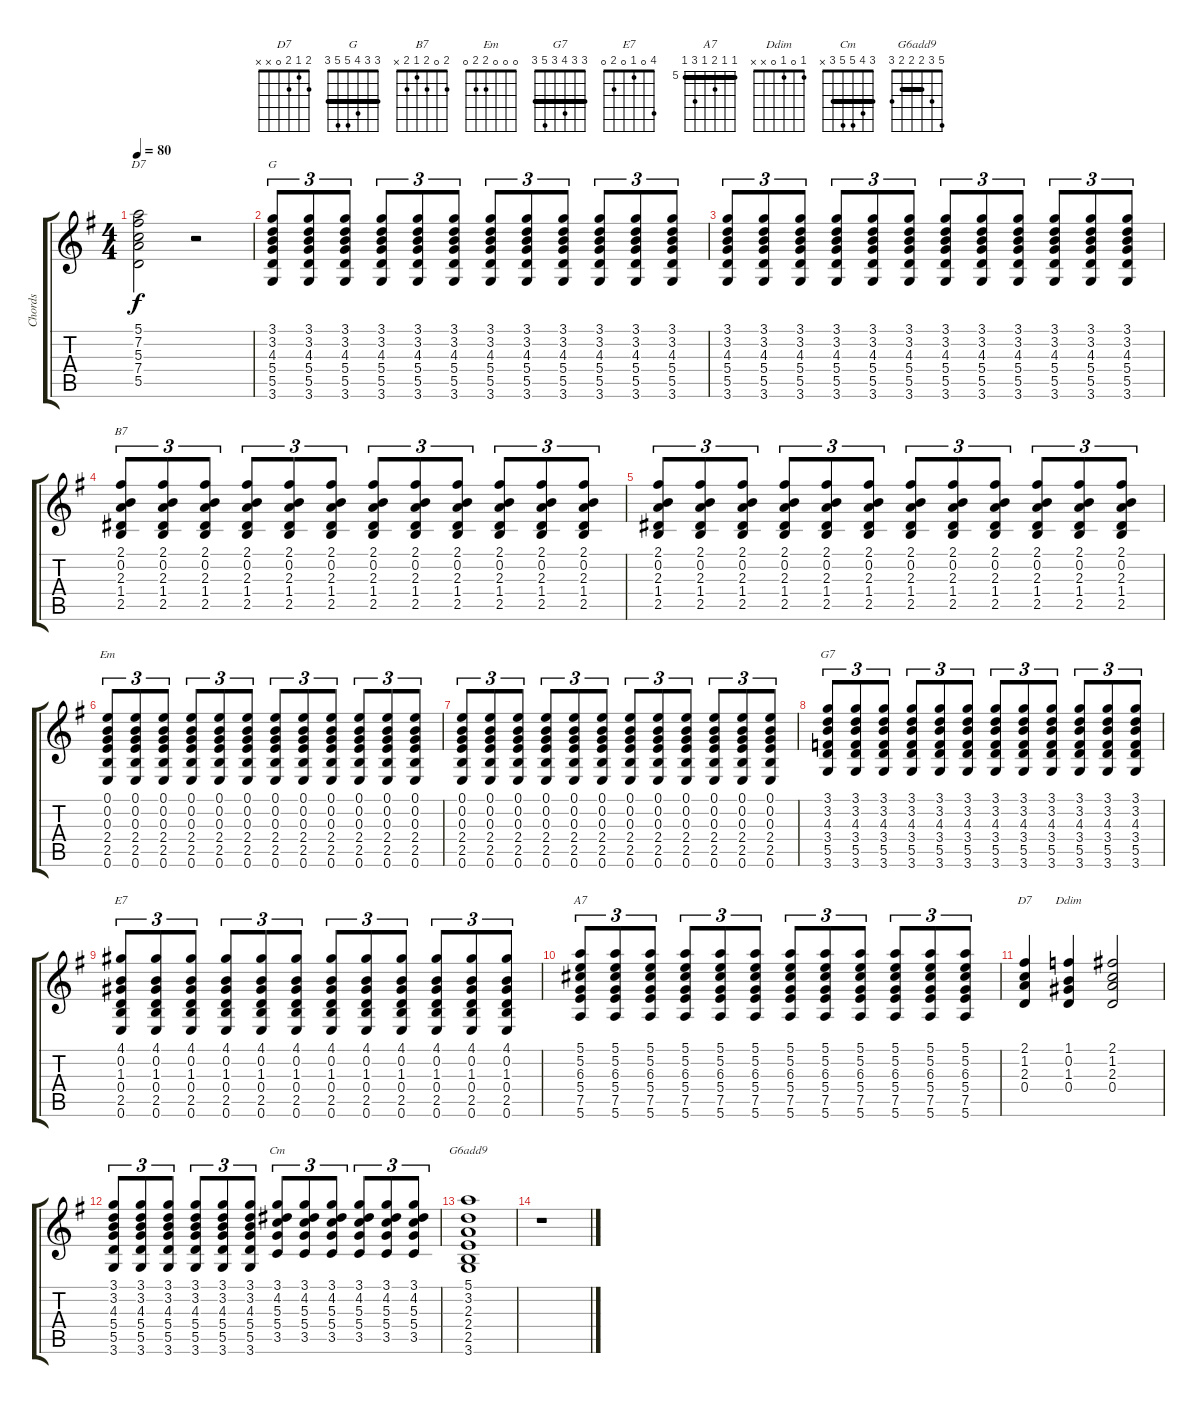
\track ("Chords" "Chords") {instrument electricguitarjazz}
\staff {score tabs}
\tuning (E4 B3 G3 D3 A2 E2) {hide}
\chord ("D7" 5 7 5 7 5 x) {firstfret 5 barre 5}
\chord ("G" 3 3 4 5 5 3) {barre 3}
\chord ("B7" 2 0 2 1 2 x)
\chord ("Em" 0 0 0 2 2 0)
\chord ("G7" 3 3 4 3 5 3) {barre 3}
\chord ("E7" 4 0 1 0 2 0)
\chord ("A7" 5 5 6 5 7 5) {firstfret 5 barre 5}
\chord ("D7" 2 1 2 0 x x)
\chord ("Ddim" 1 0 1 0 x x)
\chord ("Cm" 3 4 5 5 3 x) {barre 3}
\chord ("G6add9" 5 3 2 2 2 3) {barre 2}
\ts (4 4)
\tempo 80
\clef g2
\ks g
(5.1 7.2 5.3 7.4 5.5).2{ch "D7" dy f} r.2 |
(3.1 3.2 4.3 5.4 5.5 3.6).8{tu (3 2) ch "G"} (3.1 3.2 4.3 5.4 5.5 3.6).8{tu (3 2)} (3.1 3.2 4.3 5.4 5.5 3.6).8{tu (3 2)} (3.1 3.2 4.3 5.4 5.5 3.6).8{tu (3 2)} (3.1 3.2 4.3 5.4 5.5 3.6).8{tu (3 2)} (3.1 3.2 4.3 5.4 5.5 3.6).8{tu (3 2)} (3.1 3.2 4.3 5.4 5.5 3.6).8{tu (3 2)} (3.1 3.2 4.3 5.4 5.5 3.6).8{tu (3 2)} (3.1 3.2 4.3 5.4 5.5 3.6).8{tu (3 2)} (3.1 3.2 4.3 5.4 5.5 3.6).8{tu (3 2)} (3.1 3.2 4.3 5.4 5.5 3.6).8{tu (3 2)} (3.1 3.2 4.3 5.4 5.5 3.6).8{tu (3 2)} |
(3.1 3.2 4.3 5.4 5.5 3.6).8{tu (3 2)} (3.1 3.2 4.3 5.4 5.5 3.6).8{tu (3 2)} (3.1 3.2 4.3 5.4 5.5 3.6).8{tu (3 2)} (3.1 3.2 4.3 5.4 5.5 3.6).8{tu (3 2)} (3.1 3.2 4.3 5.4 5.5 3.6).8{tu (3 2)} (3.1 3.2 4.3 5.4 5.5 3.6).8{tu (3 2)} (3.1 3.2 4.3 5.4 5.5 3.6).8{tu (3 2)} (3.1 3.2 4.3 5.4 5.5 3.6).8{tu (3 2)} (3.1 3.2 4.3 5.4 5.5 3.6).8{tu (3 2)} (3.1 3.2 4.3 5.4 5.5 3.6).8{tu (3 2)} (3.1 3.2 4.3 5.4 5.5 3.6).8{tu (3 2)} (3.1 3.2 4.3 5.4 5.5 3.6).8{tu (3 2)} |
(2.1 0.2 2.3 1.4 2.5).8{tu (3 2) ch "B7"} (2.1 0.2 2.3 1.4 2.5).8{tu (3 2)} (2.1 0.2 2.3 1.4 2.5).8{tu (3 2)} (2.1 0.2 2.3 1.4 2.5).8{tu (3 2)} (2.1 0.2 2.3 1.4 2.5).8{tu (3 2)} (2.1 0.2 2.3 1.4 2.5).8{tu (3 2)} (2.1 0.2 2.3 1.4 2.5).8{tu (3 2)} (2.1 0.2 2.3 1.4 2.5).8{tu (3 2)} (2.1 0.2 2.3 1.4 2.5).8{tu (3 2)} (2.1 0.2 2.3 1.4 2.5).8{tu (3 2)} (2.1 0.2 2.3 1.4 2.5).8{tu (3 2)} (2.1 0.2 2.3 1.4 2.5).8{tu (3 2)} |
(2.1 0.2 2.3 1.4 2.5).8{tu (3 2)} (2.1 0.2 2.3 1.4 2.5).8{tu (3 2)} (2.1 0.2 2.3 1.4 2.5).8{tu (3 2)} (2.1 0.2 2.3 1.4 2.5).8{tu (3 2)} (2.1 0.2 2.3 1.4 2.5).8{tu (3 2)} (2.1 0.2 2.3 1.4 2.5).8{tu (3 2)} (2.1 0.2 2.3 1.4 2.5).8{tu (3 2)} (2.1 0.2 2.3 1.4 2.5).8{tu (3 2)} (2.1 0.2 2.3 1.4 2.5).8{tu (3 2)} (2.1 0.2 2.3 1.4 2.5).8{tu (3 2)} (2.1 0.2 2.3 1.4 2.5).8{tu (3 2)} (2.1 0.2 2.3 1.4 2.5).8{tu (3 2)} |
(0.1 0.2 0.3 2.4 2.5 0.6).8{tu (3 2) ch "Em"} (0.1 0.2 0.3 2.4 2.5 0.6).8{tu (3 2)} (0.1 0.2 0.3 2.4 2.5 0.6).8{tu (3 2)} (0.1 0.2 0.3 2.4 2.5 0.6).8{tu (3 2)} (0.1 0.2 0.3 2.4 2.5 0.6).8{tu (3 2)} (0.1 0.2 0.3 2.4 2.5 0.6).8{tu (3 2)} (0.1 0.2 0.3 2.4 2.5 0.6).8{tu (3 2)} (0.1 0.2 0.3 2.4 2.5 0.6).8{tu (3 2)} (0.1 0.2 0.3 2.4 2.5 0.6).8{tu (3 2)} (0.1 0.2 0.3 2.4 2.5 0.6).8{tu (3 2)} (0.1 0.2 0.3 2.4 2.5 0.6).8{tu (3 2)} (0.1 0.2 0.3 2.4 2.5 0.6).8{tu (3 2)} |
(0.1 0.2 0.3 2.4 2.5 0.6).8{tu (3 2)} (0.1 0.2 0.3 2.4 2.5 0.6).8{tu (3 2)} (0.1 0.2 0.3 2.4 2.5 0.6).8{tu (3 2)} (0.1 0.2 0.3 2.4 2.5 0.6).8{tu (3 2)} (0.1 0.2 0.3 2.4 2.5 0.6).8{tu (3 2)} (0.1 0.2 0.3 2.4 2.5 0.6).8{tu (3 2)} (0.1 0.2 0.3 2.4 2.5 0.6).8{tu (3 2)} (0.1 0.2 0.3 2.4 2.5 0.6).8{tu (3 2)} (0.1 0.2 0.3 2.4 2.5 0.6).8{tu (3 2)} (0.1 0.2 0.3 2.4 2.5 0.6).8{tu (3 2)} (0.1 0.2 0.3 2.4 2.5 0.6).8{tu (3 2)} (0.1 0.2 0.3 2.4 2.5 0.6).8{tu (3 2)} |
(3.1 3.2 4.3 3.4 5.5 3.6).8{tu (3 2) ch "G7"} (3.1 3.2 4.3 3.4 5.5 3.6).8{tu (3 2)} (3.1 3.2 4.3 3.4 5.5 3.6).8{tu (3 2)} (3.1 3.2 4.3 3.4 5.5 3.6).8{tu (3 2)} (3.1 3.2 4.3 3.4 5.5 3.6).8{tu (3 2)} (3.1 3.2 4.3 3.4 5.5 3.6).8{tu (3 2)} (3.1 3.2 4.3 3.4 5.5 3.6).8{tu (3 2)} (3.1 3.2 4.3 3.4 5.5 3.6).8{tu (3 2)} (3.1 3.2 4.3 3.4 5.5 3.6).8{tu (3 2)} (3.1 3.2 4.3 3.4 5.5 3.6).8{tu (3 2)} (3.1 3.2 4.3 3.4 5.5 3.6).8{tu (3 2)} (3.1 3.2 4.3 3.4 5.5 3.6).8{tu (3 2)} |
(4.1 0.2 1.3 0.4 2.5 0.6).8{tu (3 2) ch "E7"} (4.1 0.2 1.3 0.4 2.5 0.6).8{tu (3 2)} (4.1 0.2 1.3 0.4 2.5 0.6).8{tu (3 2)} (4.1 0.2 1.3 0.4 2.5 0.6).8{tu (3 2)} (4.1 0.2 1.3 0.4 2.5 0.6).8{tu (3 2)} (4.1 0.2 1.3 0.4 2.5 0.6).8{tu (3 2)} (4.1 0.2 1.3 0.4 2.5 0.6).8{tu (3 2)} (4.1 0.2 1.3 0.4 2.5 0.6).8{tu (3 2)} (4.1 0.2 1.3 0.4 2.5 0.6).8{tu (3 2)} (4.1 0.2 1.3 0.4 2.5 0.6).8{tu (3 2)} (4.1 0.2 1.3 0.4 2.5 0.6).8{tu (3 2)} (4.1 0.2 1.3 0.4 2.5 0.6).8{tu (3 2)} |
(5.1 5.2 6.3 5.4 7.5 5.6).8{tu (3 2) ch "A7"} (5.1 5.2 6.3 5.4 7.5 5.6).8{tu (3 2)} (5.1 5.2 6.3 5.4 7.5 5.6).8{tu (3 2)} (5.1 5.2 6.3 5.4 7.5 5.6).8{tu (3 2)} (5.1 5.2 6.3 5.4 7.5 5.6).8{tu (3 2)} (5.1 5.2 6.3 5.4 7.5 5.6).8{tu (3 2)} (5.1 5.2 6.3 5.4 7.5 5.6).8{tu (3 2)} (5.1 5.2 6.3 5.4 7.5 5.6).8{tu (3 2)} (5.1 5.2 6.3 5.4 7.5 5.6).8{tu (3 2)} (5.1 5.2 6.3 5.4 7.5 5.6).8{tu (3 2)} (5.1 5.2 6.3 5.4 7.5 5.6).8{tu (3 2)} (5.1 5.2 6.3 5.4 7.5 5.6).8{tu (3 2)} |
(2.1 1.2 2.3 0.4).4{ch "D7"} (1.1 0.2 1.3 0.4).4{ch "Ddim"} (2.1 1.2 2.3 0.4).2 |
(3.1 3.2 4.3 5.4 5.5 3.6).8{tu (3 2)} (3.1 3.2 4.3 5.4 5.5 3.6).8{tu (3 2)} (3.1 3.2 4.3 5.4 5.5 3.6).8{tu (3 2)} (3.1 3.2 4.3 5.4 5.5 3.6).8{tu (3 2)} (3.1 3.2 4.3 5.4 5.5 3.6).8{tu (3 2)} (3.1 3.2 4.3 5.4 5.5 3.6).8{tu (3 2)} (3.1 4.2 5.3 5.4 3.5).8{tu (3 2) ch "Cm"} (3.1 4.2 5.3 5.4 3.5).8{tu (3 2)} (3.1 4.2 5.3 5.4 3.5).8{tu (3 2)} (3.1 4.2 5.3 5.4 3.5).8{tu (3 2)} (3.1 4.2 5.3 5.4 3.5).8{tu (3 2)} (3.1 4.2 5.3 5.4 3.5).8{tu (3 2)} |
(5.1 3.2 2.3 2.4 2.5 3.6).1{ch "G6add9"} |
r.1
